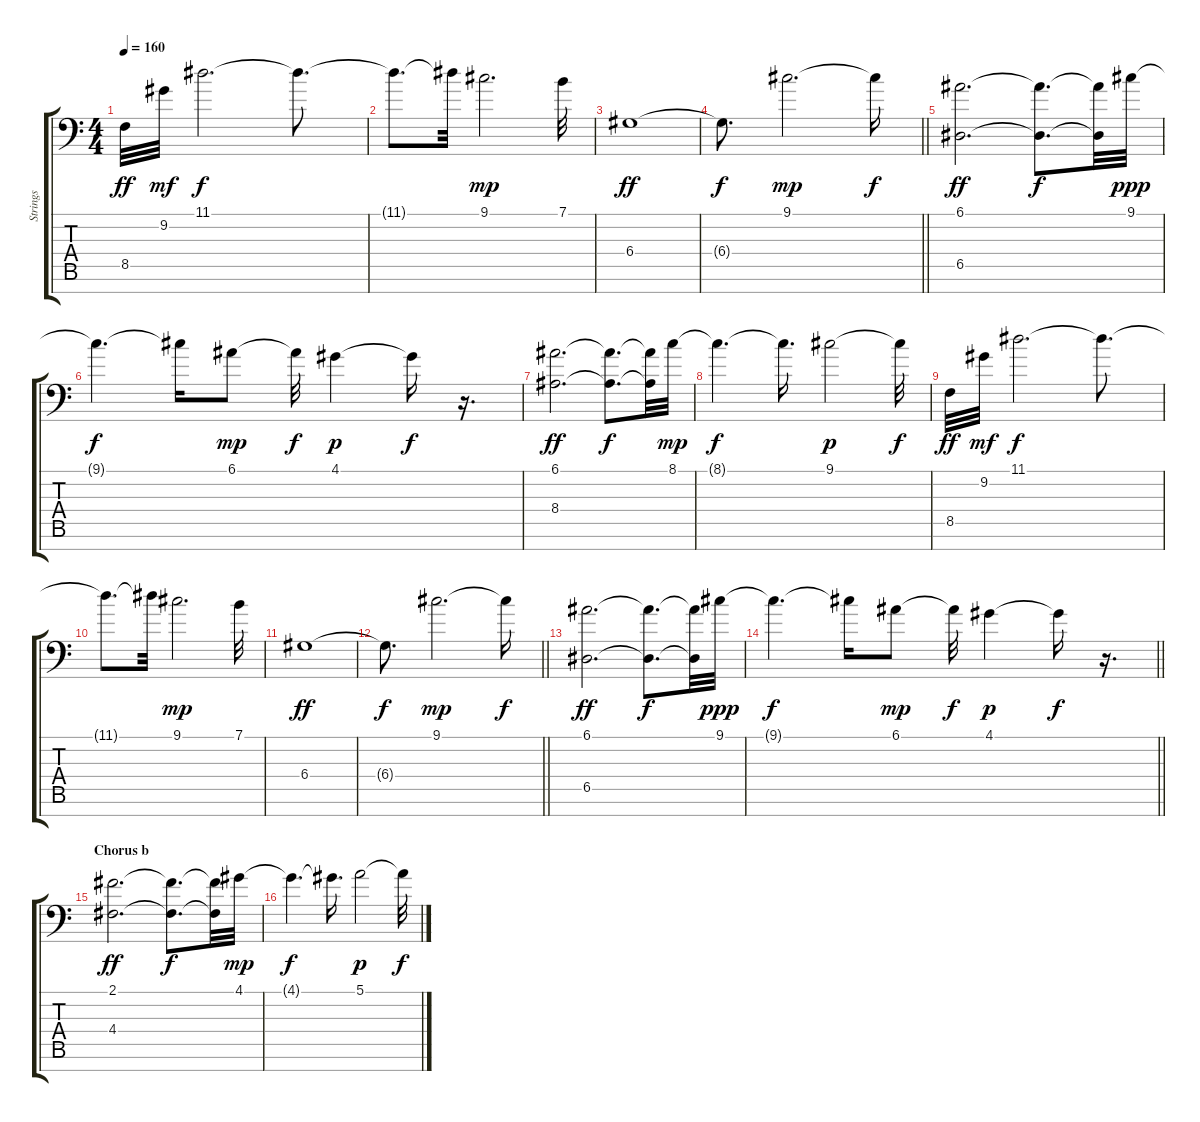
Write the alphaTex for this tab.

\track ("Strings" "Strings") {instrument synthstrings2}
\staff {score tabs}
\tuning (E4 B3 G3 D3 A2 E2 C-1) {hide}
\ts (4 4)
\tempo 160
\clef f4
\ks c
8.5.32{dy ff} 9.2.32{dy mf} 11.1.2{d dy f} 11.1{t}.8{d} |
11.1{t}.8{d} 11.1{t}.32 9.1.2{d dy mp} 7.1.32 |
6.4.1{dy ff} |
\barLineRight lightlight
6.4{t}.8{d dy f} 9.1.2{d dy mp} 9.1{t}.16{dy f} |
(6.1 6.5).2{d dy ff} (6.1{t} 6.5{t}).8{d dy f} (6.1{t} 6.5{t}).32 9.1.32{dy ppp} |
9.1{t}.4{d dy f} 9.1{t}.16 6.1.8{dy mp} 6.1{t}.32{dy f} 4.1.4{dy p} 4.1{t}.16{dy f} r.16{d} |
(6.1 8.4).2{d dy ff} (6.1{t} 8.4{t}).8{d dy f} (6.1{t} 8.4{t}).32 8.1.32{dy mp} |
8.1{t}.4{d dy f} 8.1{t}.16{d} 9.1.2{dy p} 9.1{t}.32{dy f} |
8.5.32{dy ff} 9.2.32{dy mf} 11.1.2{d dy f} 11.1{t}.8{d} |
11.1{t}.8{d} 11.1{t}.32 9.1.2{d dy mp} 7.1.32 |
6.4.1{dy ff} |
\barLineRight lightlight
6.4{t}.8{d dy f} 9.1.2{d dy mp} 9.1{t}.16{dy f} |
(6.1 6.5).2{d dy ff} (6.1{t} 6.5{t}).8{d dy f} (6.1{t} 6.5{t}).32 9.1.32{dy ppp} |
\barLineRight lightlight
9.1{t}.4{d dy f} 9.1{t}.16 6.1.8{dy mp} 6.1{t}.32{dy f} 4.1.4{dy p} 4.1{t}.16{dy f} r.16{d} |
\section ("" "Chorus b")
(2.1 4.4).2{d dy ff} (2.1{t} 4.4{t}).8{d dy f} (2.1{t} 4.4{t}).32 4.1.32{dy mp} |
4.1{t}.4{d dy f} 4.1{t}.16{d} 5.1.2{dy p} 5.1{t}.32{dy f}
